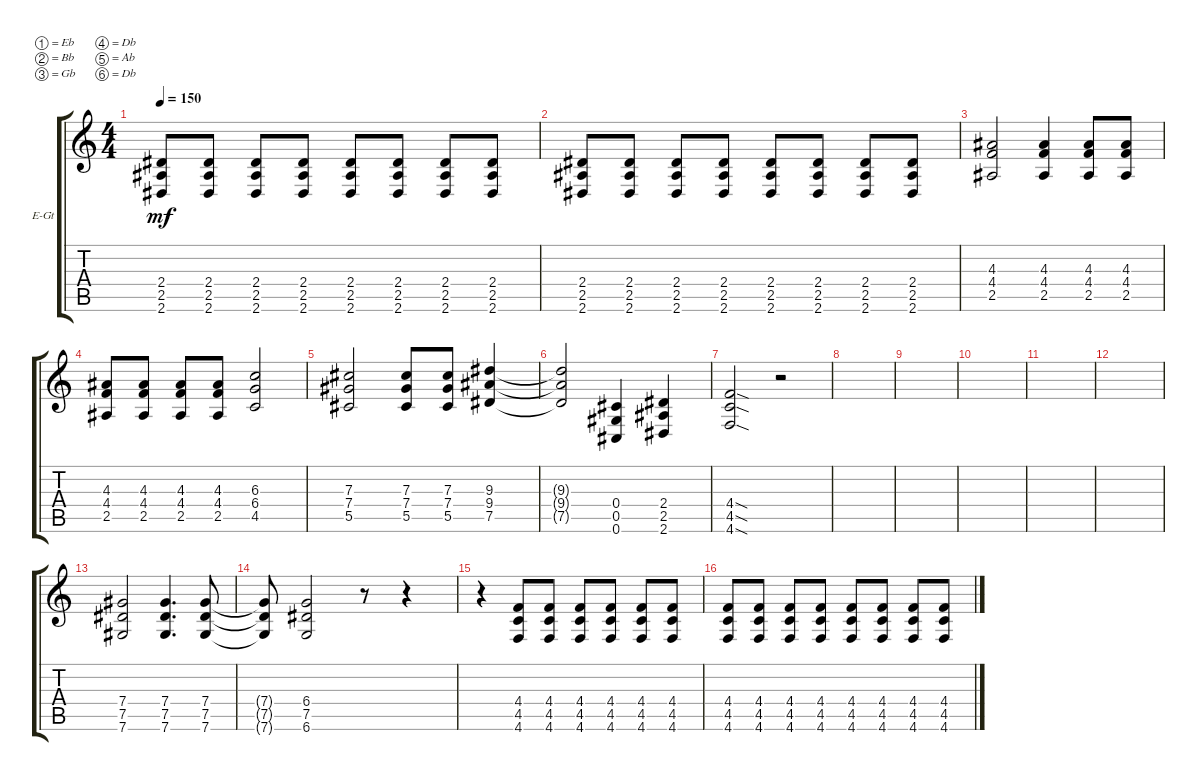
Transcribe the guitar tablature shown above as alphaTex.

\defaultSystemsLayout 4
\bracketExtendMode groupsimilarinstruments
\firstSystemTrackNameOrientation horizontal
\otherSystemsTrackNameOrientation horizontal
\track ("Justin Morrow (Rhythm)" "E-Gt") {instrument distortionguitar}
\staff {score tabs}
\tuning (Eb4 Bb3 Gb3 Db3 Ab2 Db2)
\ts (4 4)
\tempo 150
\clef g2
\ks c
(2.6 2.5 2.4).8{dy mf} (2.6 2.5 2.4).8 (2.6 2.5 2.4).8 (2.6 2.5 2.4).8 (2.6 2.5 2.4).8 (2.6 2.5 2.4).8 (2.6 2.5 2.4).8 (2.6 2.5 2.4).8 |
(2.6 2.5 2.4).8 (2.6 2.5 2.4).8 (2.6 2.5 2.4).8 (2.6 2.5 2.4).8 (2.6 2.5 2.4).8 (2.6 2.5 2.4).8 (2.6 2.5 2.4).8 (2.6 2.5 2.4).8 |
(2.5 4.4 4.3).2 (4.3 4.4 2.5).4 (2.5 4.4 4.3).8 (2.5 4.4 4.3).8 |
(2.5 4.4 4.3).8 (4.3 4.4 2.5).8 (2.5 4.4 4.3).8 (2.5 4.3 4.4).8 (4.5 6.4 6.3).2 |
(5.5 7.4 7.3).2 (7.3 7.4 5.5).8 (5.5 7.4 7.3).8 (9.3 9.4 7.5).4 |
(9.3{t} 9.4{t} 7.5{t}).2 (0.6 0.5 0.4).4 (2.4 2.5 2.6).4 |
(4.4{sod} 4.5{sod} 4.6{sod}).2 r.2 |
|
|
|
|
|
(7.4 7.5 7.6).2 (7.6 7.5 7.4).4{d} (7.4 7.5 7.6).8 |
(7.6{t} 7.5{t} 7.4{t}).8 (6.6 7.5 6.4).2 r.8 r.4 |
r.4 (4.4 4.5 4.6).8 (4.6 4.5 4.4).8 (4.6 4.5 4.4).8 (4.6 4.5 4.4).8 (4.6 4.5 4.4).8 (4.6 4.5 4.4).8 |
(4.6 4.5 4.4).8 (4.6 4.5 4.4).8 (4.6 4.5 4.4).8 (4.6 4.5 4.4).8 (4.6 4.5 4.4).8 (4.6 4.5 4.4).8 (4.6 4.5 4.4).8 (4.6 4.5 4.4).8
